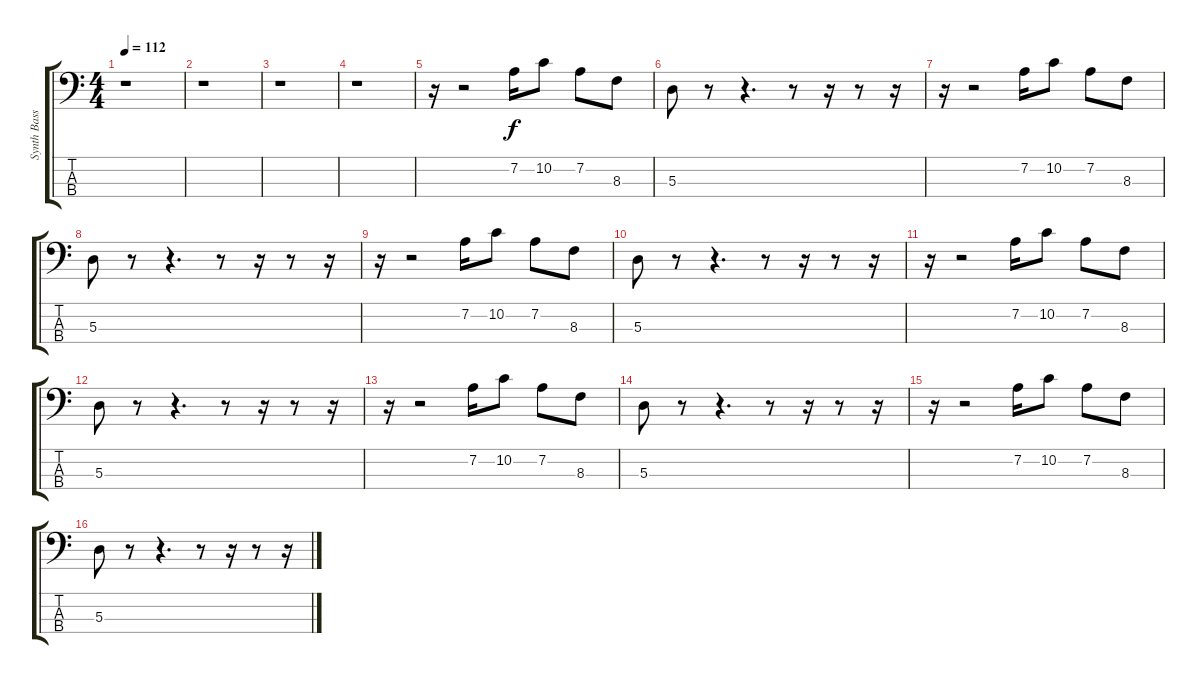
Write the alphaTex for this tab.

\track ("Synth Bass" "Synth Bass") {instrument synthbass1}
\staff {score tabs}
\tuning (G2 D2 A1 E1) {hide}
\ts (4 4)
\tempo 112
\clef f4
\ks c
r.1{dy f} |
r.1 |
r.1 |
r.1 |
r.16 r.2 7.2.16 10.2.8 7.2.8 8.3.8 |
5.3.8 r.8 r.4{d} r.8 r.16 r.8 r.16 |
r.16 r.2 7.2.16 10.2.8 7.2.8 8.3.8 |
5.3.8 r.8 r.4{d} r.8 r.16 r.8 r.16 |
r.16 r.2 7.2.16 10.2.8 7.2.8 8.3.8 |
5.3.8 r.8 r.4{d} r.8 r.16 r.8 r.16 |
r.16 r.2 7.2.16 10.2.8 7.2.8 8.3.8 |
5.3.8 r.8 r.4{d} r.8 r.16 r.8 r.16 |
r.16 r.2 7.2.16 10.2.8 7.2.8 8.3.8 |
5.3.8 r.8 r.4{d} r.8 r.16 r.8 r.16 |
r.16 r.2 7.2.16 10.2.8 7.2.8 8.3.8 |
5.3.8 r.8 r.4{d} r.8 r.16 r.8 r.16
